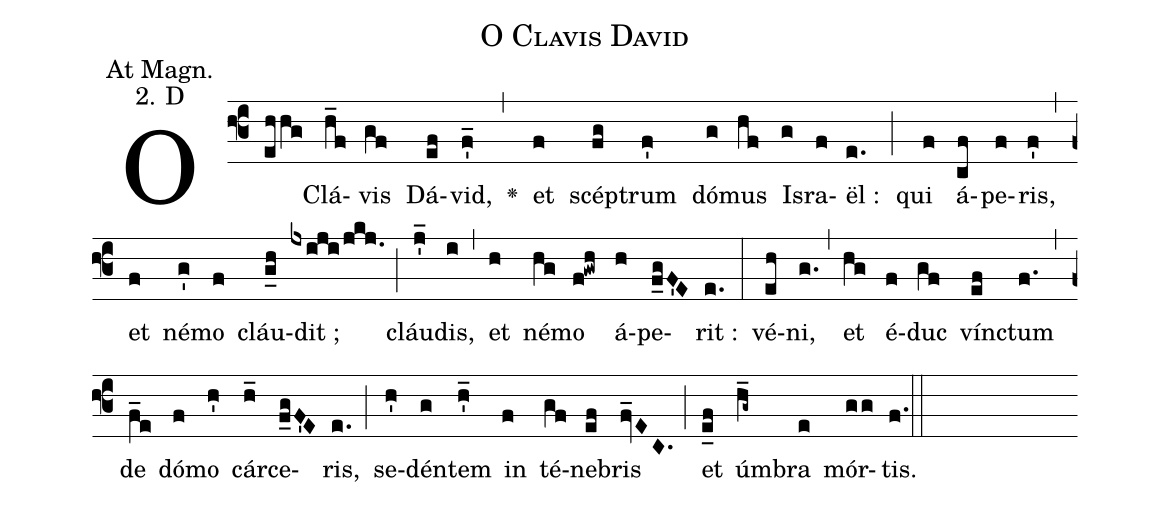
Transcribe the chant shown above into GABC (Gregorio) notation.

name: O Clavis David;
office-part: Magnificat Antiphon;
mode: 2D;
annotation: At Magn.;
annotation: 2. D;
def-m1:}{\greseteolcustos{manual}{;
def-m2:\ifx\breakbeforeEuouae\undefined\else;
def-m3:\fi}	\ifx\noeuouae\undefined\def\noeuouae{F}\fi	\if\noeuouae F{;
def-m4:}\fi;
%%
% The syntax in this part is called gabc. Please refer to http://home.gna.org/gregorio/gabc/#basis

(f3)O(eh/hg) Clá(h_f)vis(gf) Dá(ef)vid,(f'_) <v>\greheightstar</v>(,)
et(f) scép(fg)trum(f') dó(g)mus(hf) Is(g)ra(f)ël :(e.) (;)
qui(f) á(cf)pe(f)ris,(f') (,) et(f) né(g')mo(f) cláu(g_h)dit ;(jxiji/jkj.) (;)
cláu(j'_)dis,(i) (,) et(h) né(hg)mo(f!gwh) á(h)pe(f_gF'E)rit :(e.) (:)
vé(eh)ni,(g.) (,) et(hg) é(f)duc(gf) vín(ef)ctum(f.) (,) de(f_e) dó(f)mo(h') cár(h_)ce(f_gF'E)ris,(e.) (;)
se(h')dén(g)tem(h'_) in(f) té(gf)ne(ef)bris(fv_EC.) (;)
et(e_f) úm(h_g~)bra(e) mór(gg[em1])tis.(f.) (::[em2]z[em3])

E(h) u(h) o(h) u(g) a(e) e.(f.) (::[em4])
